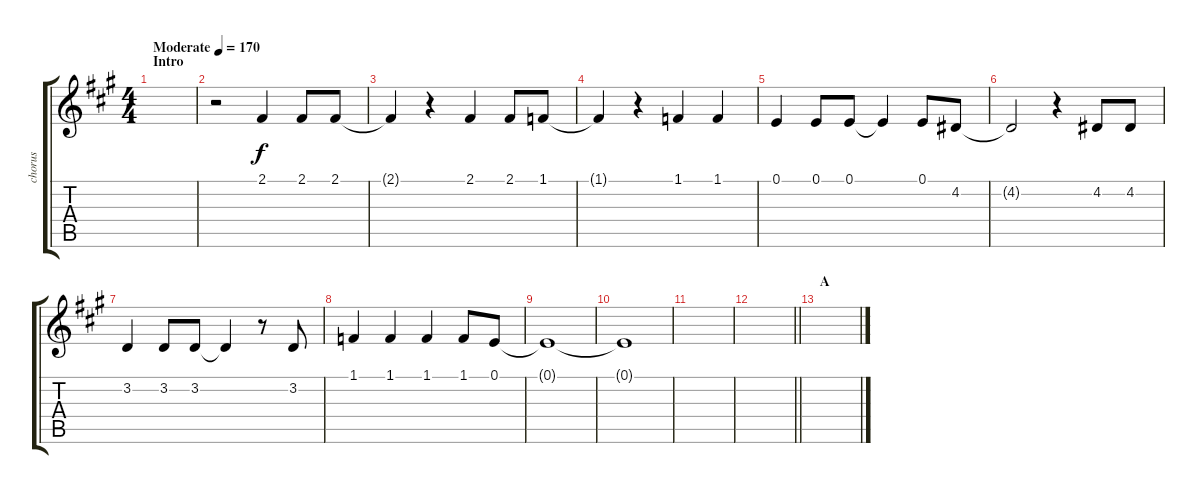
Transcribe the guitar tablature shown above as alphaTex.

\track ("chorus" "chorus") {instrument flute}
\staff {score tabs}
\tuning (E4 B3 G3 D3 A2 E2) {hide}
\ts (4 4)
\section ("" "Intro")
\tempo (170 "Moderate")
\clef g2
\ks a
|
r.2 2.1.4 2.1.8 2.1.8 |
2.1{t}.4 r.4 2.1.4 2.1.8 1.1.8 |
1.1{t}.4 r.4 1.1.4 1.1.4 |
0.1.4 0.1.8 0.1.8 0.1{t}.4 0.1.8 4.2.8 |
4.2{t}.2 r.4 4.2.8 4.2.8 |
3.2.4 3.2.8 3.2.8 3.2{t}.4 r.8 3.2.8 |
1.1.4 1.1.4 1.1.4 1.1.8 0.1.8 |
0.1{t}.1 |
0.1{t}.1 |
|
\barLineRight lightlight
|
\section ("" "A")
